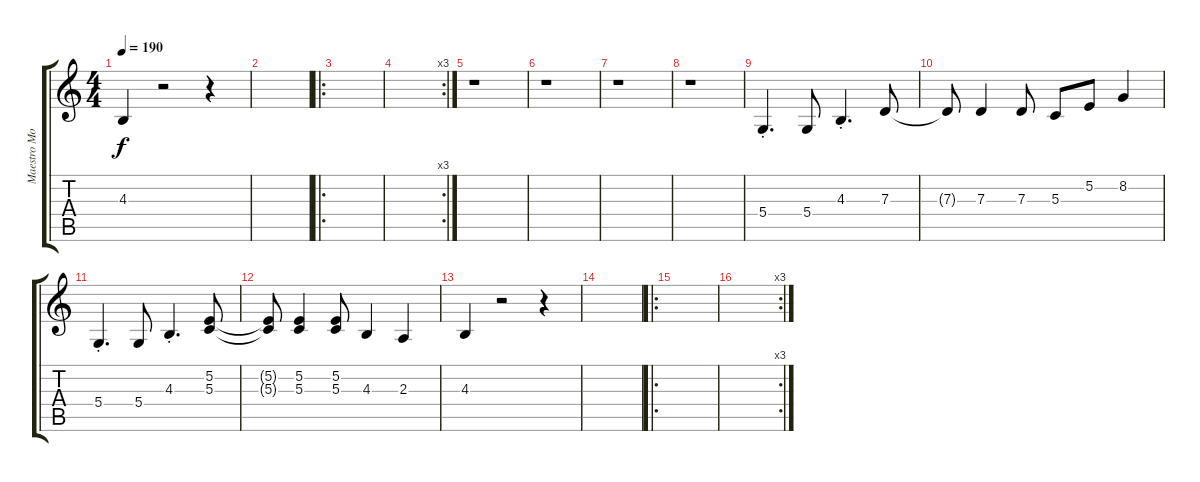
\track ("Maestro Moriles - Teclado" "Maestro Mo") {instrument honkytonkpiano}
\staff {score tabs}
\tuning (E4 B3 G3 D3 A2 E2) {hide}
\ts (4 4)
\tempo 190
\clef g2
\ks c
4.3.4{dy f} r.2 r.4 |
|
\ro
|
\rc 3
|
r.1 |
r.1 |
r.1 |
r.1 |
5.4{st}.4{d} 5.4.8 4.3{st}.4{d} 7.3.8 |
7.3{t}.8 7.3.4 7.3.8 5.3.8 5.2.8 8.2.4 |
5.4{st}.4{d} 5.4.8 4.3{st}.4{d} (5.2 5.3).8 |
(5.2{t} 5.3{t}).8 (5.2 5.3).4 (5.2 5.3).8 4.3.4 2.3.4 |
4.3.4 r.2 r.4 |
|
\ro
|
\rc 3
